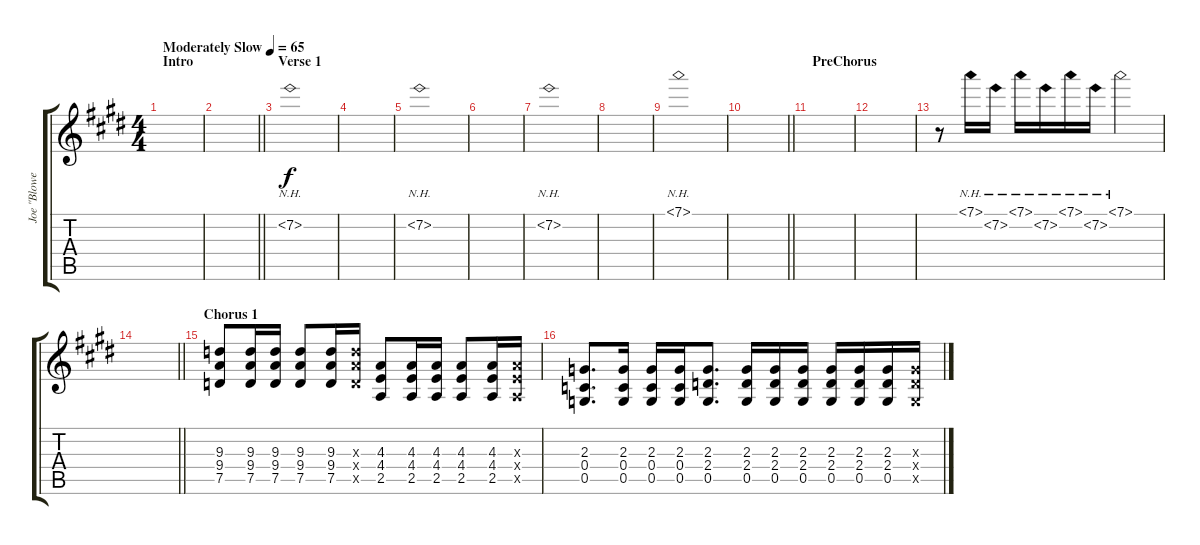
\track ("Joe \"Blower\" Garvey" "Joe \"Blowe") {instrument distortionguitar}
\staff {score tabs}
\tuning (D4 A3 F3 C3 G2 C2) {hide}
\ts (4 4)
\section ("" "Intro")
\tempo (65 "Moderately Slow")
\clef g2
\ks e
|
\barLineRight lightlight
|
\section ("" "Verse 1")
7.2{nh}.1{instrument electricguitarclean} |
|
7.2{nh}.1 |
|
7.2{nh}.1 |
|
7.1{nh}.1 |
\barLineRight lightlight
|
\section ("" "PreChorus")
|
|
r.8 7.1{nh}.16 7.2{nh}.16 7.1{nh}.16 7.2{nh}.16 7.1{nh}.16 7.2{nh}.16 7.1{nh}.2 |
\barLineRight lightlight
|
\section ("" "Chorus 1")
(9.3 9.4 7.5).8{instrument distortionguitar} (9.3 9.4 7.5).16 (9.3 9.4 7.5).16 (9.3 9.4 7.5).8 (9.3 9.4 7.5).16 (9.3{x} 9.4{x} 7.5{x}).16 (4.3 4.4 2.5).8 (4.3 4.4 2.5).16 (4.3 4.4 2.5).16 (4.3 4.4 2.5).8 (4.3 4.4 2.5).16 (4.3{x} 4.4{x} 2.5{x}).16 |
(2.3 0.4 0.5).8{d} (2.3 0.4 0.5).16 (2.3 0.4 0.5).16 (2.3 0.4 0.5).16 (2.3 2.4 0.5).8{d} (2.3 2.4 0.5).16 (2.3 2.4 0.5).16 (2.3 2.4 0.5).16 (2.3 2.4 0.5).16 (2.3 2.4 0.5).16 (2.3 2.4 0.5).16 (2.3{x} 2.4{x} 0.5{x}).16
